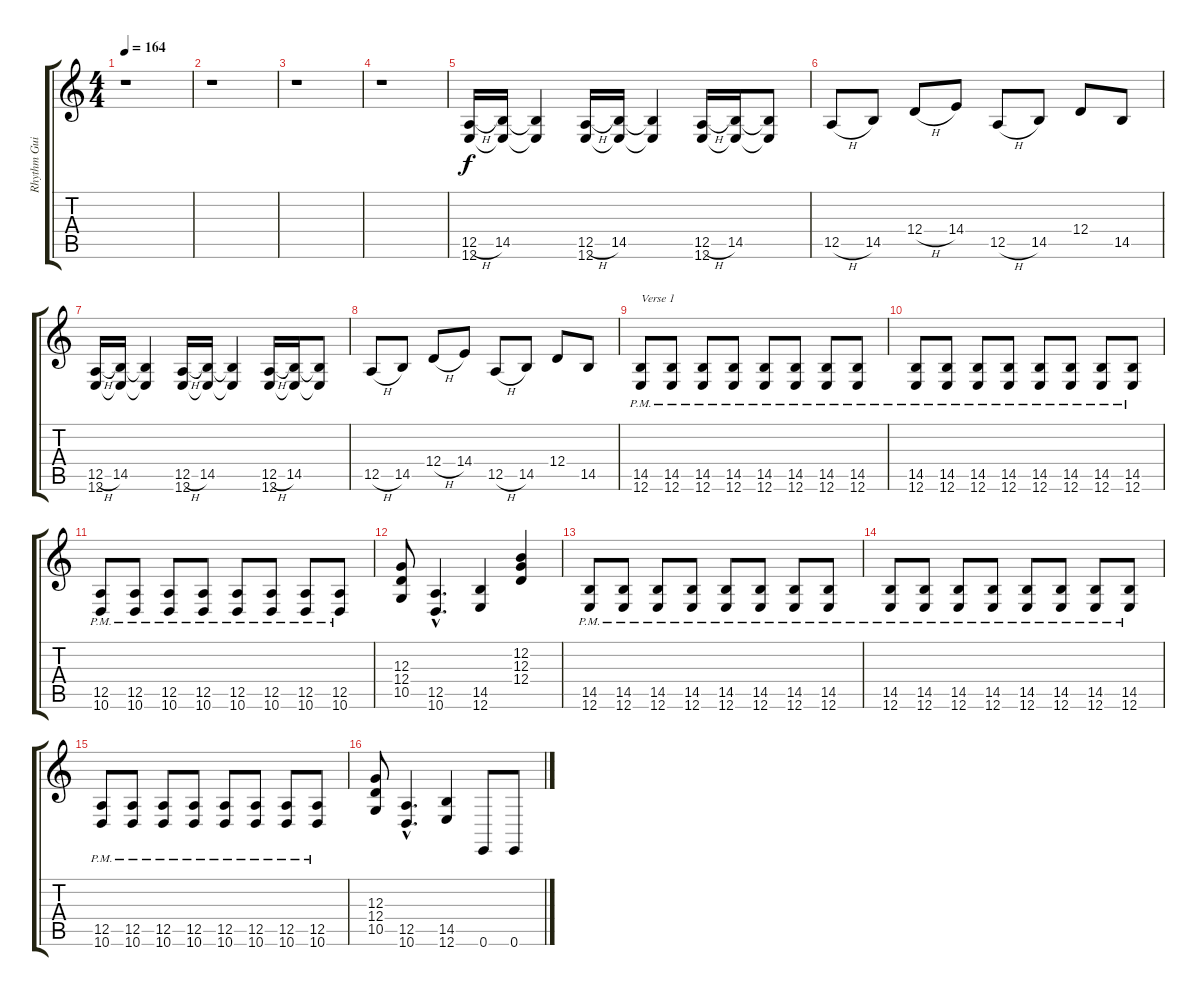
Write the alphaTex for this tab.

\track ("Rhythm Guitar 2" "Rhythm Gui") {instrument lead1square}
\staff {score tabs}
\tuning (E4 B3 G3 D3 A2 E2) {hide}
\ts (4 4)
\tempo 164
\clef g2
\ks c
r.1{dy f instrument lead1square} |
r.1 |
r.1 |
r.1 |
(12.5{h} 12.6).16 (14.5 12.6{t}).16 (14.5{t} 12.6{t}).4 (12.5{h} 12.6).16 (14.5 12.6{t}).16 (14.5{t} 12.6{t}).4 (12.5{h} 12.6).16 (14.5 12.6{t}).16 (14.5{t} 12.6{t}).8 |
12.5{h}.8 14.5.8 12.4{h}.8 14.4.8 12.5{h}.8 14.5.8 12.4.8 14.5.8 |
(12.5{h} 12.6).16 (14.5 12.6{t}).16 (14.5{t} 12.6{t}).4 (12.5{h} 12.6).16 (14.5 12.6{t}).16 (14.5{t} 12.6{t}).4 (12.5{h} 12.6).16 (14.5 12.6{t}).16 (14.5{t} 12.6{t}).8 |
12.5{h}.8 14.5.8 12.4{h}.8 14.4.8 12.5{h}.8 14.5.8 12.4.8 14.5.8 |
(14.5{pm} 12.6).8{txt "Verse 1"} (14.5{pm} 12.6).8 (14.5{pm} 12.6).8 (14.5{pm} 12.6).8 (14.5{pm} 12.6).8 (14.5{pm} 12.6).8 (14.5{pm} 12.6).8 (14.5{pm} 12.6).8 |
(14.5{pm} 12.6).8 (14.5{pm} 12.6).8 (14.5{pm} 12.6).8 (14.5{pm} 12.6).8 (14.5{pm} 12.6).8 (14.5{pm} 12.6).8 (14.5{pm} 12.6).8 (14.5{pm} 12.6).8 |
(12.5{pm} 10.6).8 (12.5{pm} 10.6).8 (12.5{pm} 10.6).8 (12.5{pm} 10.6).8 (12.5{pm} 10.6).8 (12.5{pm} 10.6).8 (12.5{pm} 10.6).8 (12.5{pm} 10.6).8 |
(12.3 12.4 10.5).8 (12.5{hac} 10.6{hac}).4{d} (14.5 12.6).4 (12.2 12.3 12.4).4 |
(14.5{pm} 12.6).8 (14.5{pm} 12.6).8 (14.5{pm} 12.6).8 (14.5{pm} 12.6).8 (14.5{pm} 12.6).8 (14.5{pm} 12.6).8 (14.5{pm} 12.6).8 (14.5{pm} 12.6).8 |
(14.5{pm} 12.6).8 (14.5{pm} 12.6).8 (14.5{pm} 12.6).8 (14.5{pm} 12.6).8 (14.5{pm} 12.6).8 (14.5{pm} 12.6).8 (14.5{pm} 12.6).8 (14.5{pm} 12.6).8 |
(12.5{pm} 10.6).8 (12.5{pm} 10.6).8 (12.5{pm} 10.6).8 (12.5{pm} 10.6).8 (12.5{pm} 10.6).8 (12.5{pm} 10.6).8 (12.5{pm} 10.6).8 (12.5{pm} 10.6).8 |
(12.3 12.4 10.5).8 (12.5{hac} 10.6{hac}).4{d} (14.5 12.6).4 0.6.8 0.6.8
